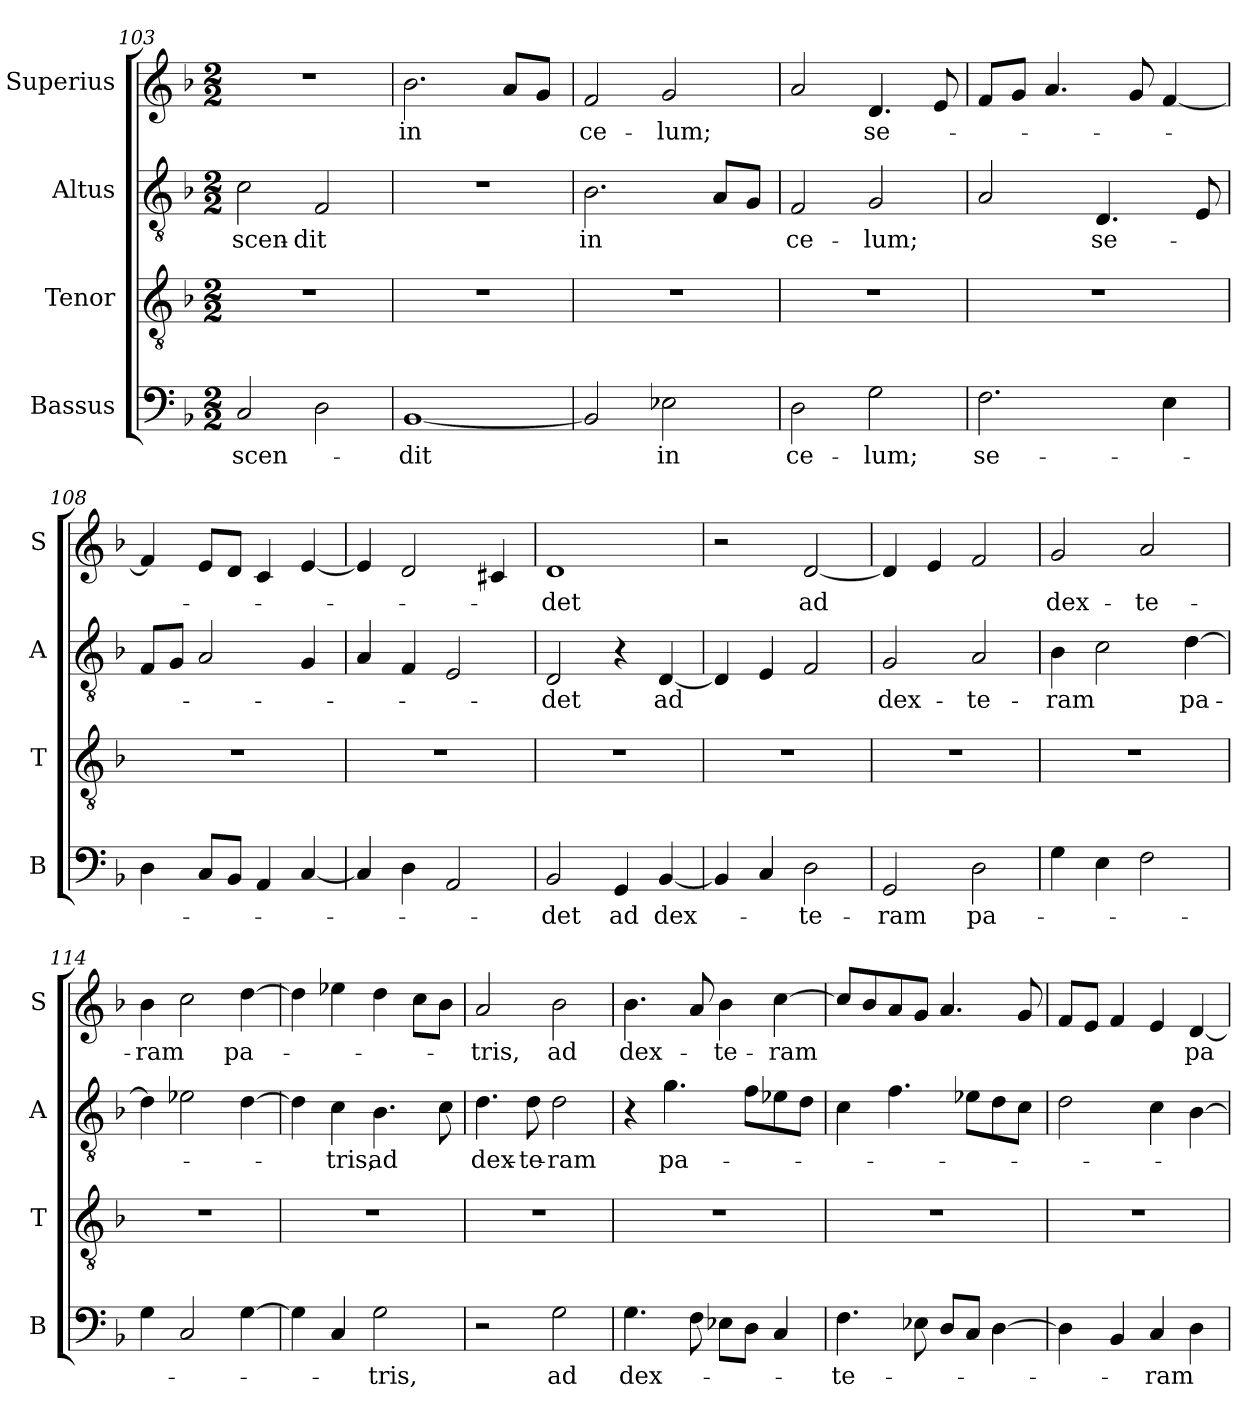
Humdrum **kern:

**kern	**text	**kern	**kern	**text	**kern	**text
*part4	*part4	*part3	*part2	*part2	*part1	*part1
*staff4	*staff4	*staff3	*staff2	*staff2	*staff1	*staff1
*I"Bassus	*	*I"Tenor	*I"Altus	*	*I"Superius	*
*I'B	*	*I'T	*I'A	*	*I'S	*
*clefF4	*	*clefGv2	*clefGv2	*	*clefG2	*
*k[b-]	*	*k[b-]	*k[b-]	*	*k[b-]	*
*M2/2	*	*M2/2	*M2/2	*	*M2/2	*
=103	=103	=103	=103	=103	=103	=103
2C	-scen-	1r	2c	-scen-	1r	.
2D	.	.	2F	-dit	.	.
=104	=104	=104	=104	=104	=104	=104
[1BB-	-dit	1r	1r	.	2.b-	in
.	.	.	.	.	8aL	.
.	.	.	.	.	8gJ	.
=105	=105	=105	=105	=105	=105	=105
2BB-]	.	1r	2.B-	in	2f	ce-
2E-X	in	.	.	.	2g	-lum;
.	.	.	8AL	.	.	.
.	.	.	8GJ	.	.	.
=106	=106	=106	=106	=106	=106	=106
2D	ce-	1r	2F	ce-	2a	.
2G	-lum;	.	2G	-lum;	4.d	se-
.	.	.	.	.	8e	.
=107	=107	=107	=107	=107	=107	=107
2.F	se-	1r	2A	.	8fL	.
.	.	.	.	.	8gJ	.
.	.	.	.	.	4.a	.
.	.	.	4.D	se-	.	.
.	.	.	.	.	8g	.
4E	.	.	.	.	[4f	.
.	.	.	8E	.	.	.
=108	=108	=108	=108	=108	=108	=108
4D	.	1r	8FL	.	4f]	.
.	.	.	8GJ	.	.	.
8CL	.	.	2A	.	8eL	.
8BB-J	.	.	.	.	8dJ	.
4AA	.	.	.	.	4c	.
[4C	.	.	4G	.	[4e	.
=109	=109	=109	=109	=109	=109	=109
4C]	.	1r	4A	.	4e]	.
4D	.	.	4F	.	2d	.
2AA	.	.	2E	.	.	.
.	.	.	.	.	4c#X	.
=110	=110	=110	=110	=110	=110	=110
2BB-	-det	1r	2D	-det	1d	-det
4GG	ad	.	4r	.	.	.
[4BB-	dex-	.	[4D	ad	.	.
=111	=111	=111	=111	=111	=111	=111
4BB-]	.	1r	4D]	.	2r	.
4C	.	.	4E	.	.	.
2D	-te-	.	2F	.	[2d	ad
=112	=112	=112	=112	=112	=112	=112
2GG	-ram	1r	2G	dex-	4d]	.
.	.	.	.	.	4e	.
!	!LO:LY:i	!	!	!	!	!
2D	pa-	.	2A	-te-	2f	.
=113	=113	=113	=113	=113	=113	=113
4G	.	1r	4B-	-ram	2g	dex-
4E	.	.	2c	.	.	.
2F	.	.	.	.	2a	-te-
!	!	!	!	!LO:LY:i	!	!
.	.	.	[4d	pa-	.	.
=114	=114	=114	=114	=114	=114	=114
4G	.	1r	4d]	.	4b-	-ram
2C	.	.	2e-X	.	2cc	.
!	!	!	!	!	!	!LO:LY:i
[4G	.	.	[4d	.	[4dd	pa-
=115	=115	=115	=115	=115	=115	=115
4G]	.	1r	4d]	.	4dd]	.
!	!	!	!	!LO:LY:i	!	!
4C	.	.	4c	-tris,	4ee-X	.
!	!LO:LY:i	!	!	!LO:LY:i	!	!
2G	-tris,	.	4.B-	ad	4dd	.
.	.	.	.	.	8ccL	.
.	.	.	8c	.	8b-J	.
=116	=116	=116	=116	=116	=116	=116
!	!	!	!	!LO:LY:i	!	!LO:LY:i
2r	.	1r	4.d	dex-	2a	-tris,
!	!	!	!	!LO:LY:i	!	!
.	.	.	8d	-te-	.	.
!	!LO:LY:i	!	!	!LO:LY:i	!	!LO:LY:i
2G	ad	.	2d	-ram	2b-	ad
=117	=117	=117	=117	=117	=117	=117
!	!LO:LY:i	!	!	!	!	!LO:LY:i
4.G	dex-	1r	4r	.	4.b-	dex-
.	.	.	4.g	pa-	.	.
8F	.	.	.	.	8a	.
!	!	!	!	!	!	!LO:LY:i
8E-XL	.	.	.	.	4b-	-te-
8DJ	.	.	8fL	.	.	.
!	!	!	!	!	!	!LO:LY:i
4C	.	.	8e-X	.	[4cc	-ram
.	.	.	8dJ	.	.	.
=118	=118	=118	=118	=118	=118	=118
!	!LO:LY:i	!	!	!	!	!
4.F	-te-	1r	4c	.	8ccL]	.
.	.	.	.	.	8b-	.
.	.	.	4.f	.	8a	.
8E-X	.	.	.	.	8gJ	.
8DL	.	.	.	.	4.a	.
8CJ	.	.	8e-XL	.	.	.
[4D	.	.	8d	.	.	.
.	.	.	8cJ	.	8g	.
=119	=119	=119	=119	=119	=119	=119
4D]	.	1r	2d	.	8fL	.
.	.	.	.	.	8eJ	.
4BB-	.	.	.	.	4f	.
!	!LO:LY:i	!	!	!	!	!
4C	-ram	.	4c	.	4e	.
4D	.	.	[4B-	.	[4d	pa-
=	=	=	=	=	=	=
*-	*-	*-	*-	*-	*-	*-
